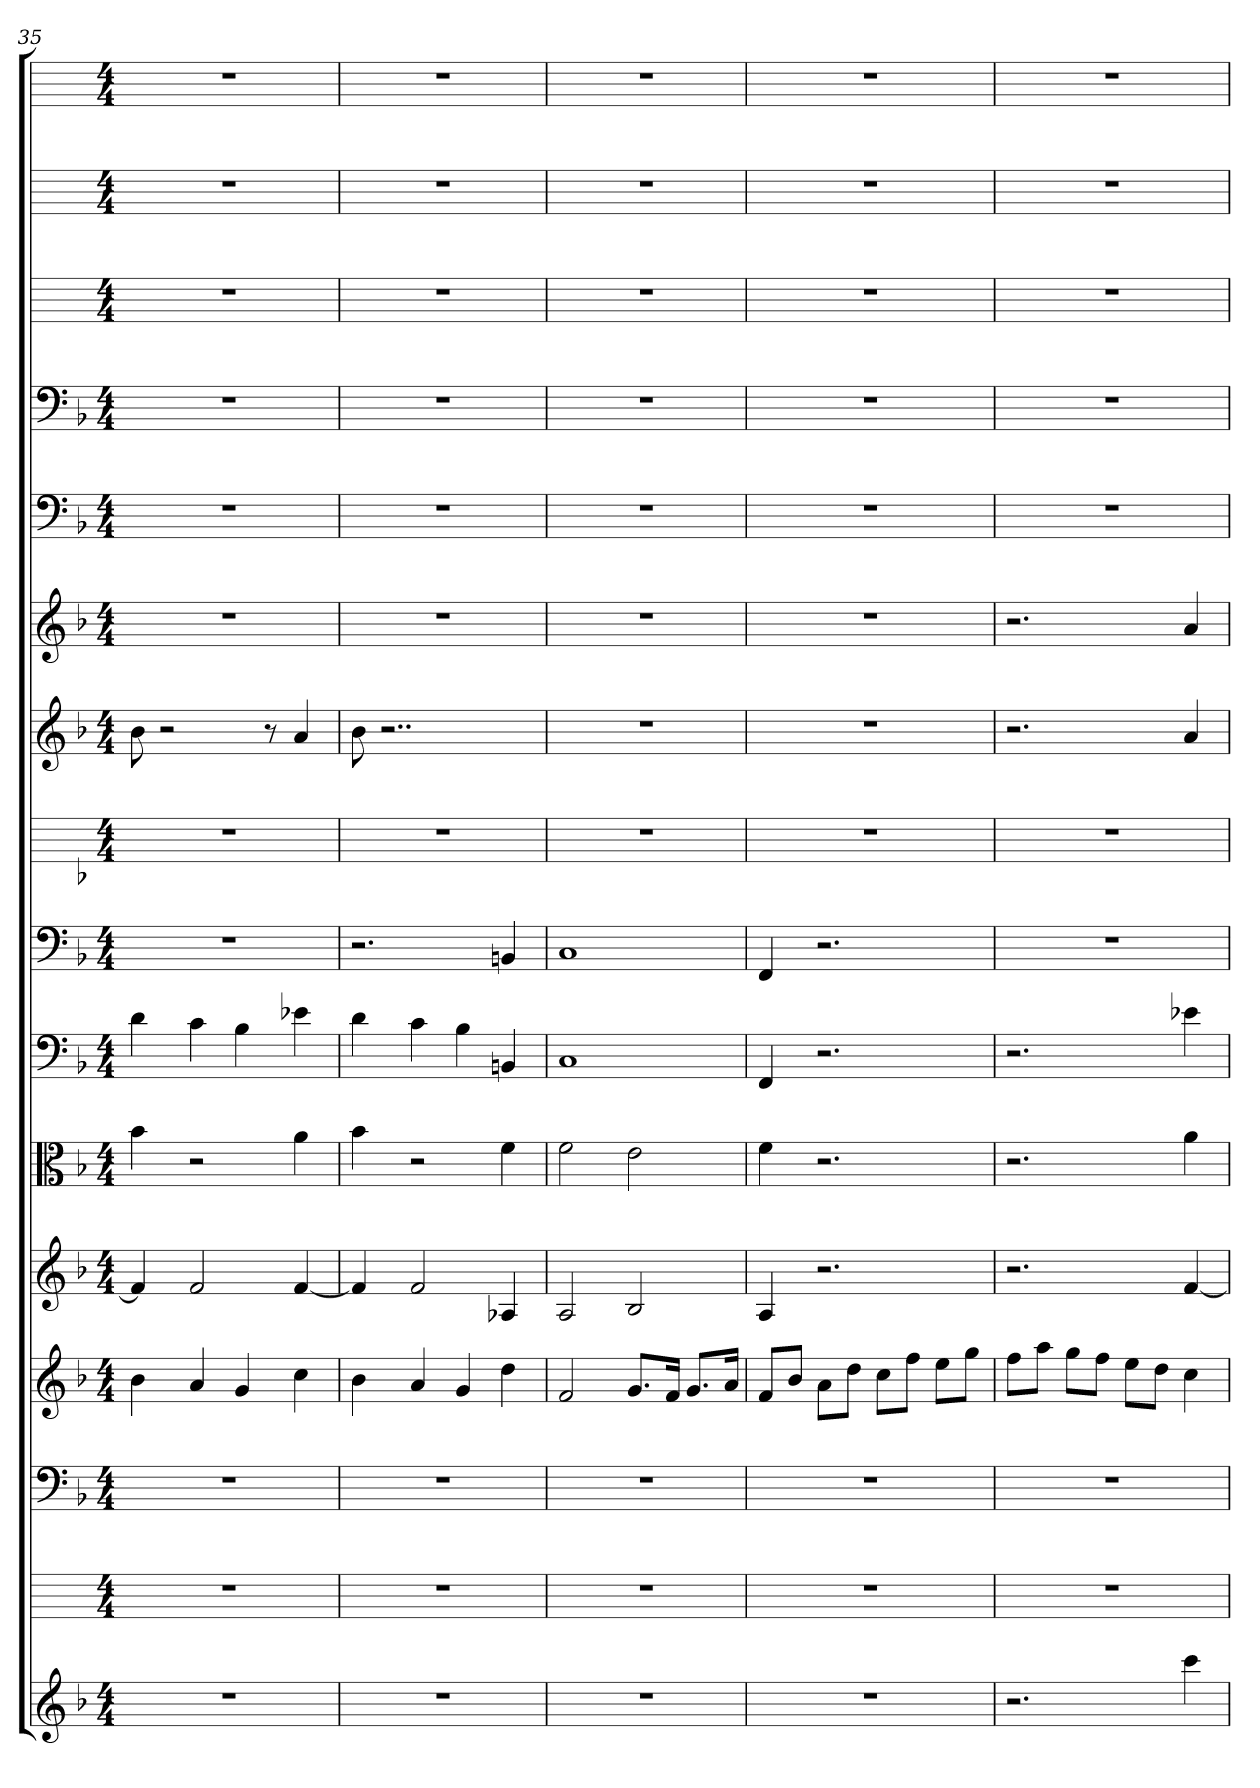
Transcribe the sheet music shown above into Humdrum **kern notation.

**kern	**kern	**kern	**kern	**kern	**kern	**kern	**kern	**kern	**kern	**kern	**kern	**kern	**kern	**kern	**kern
*part16	*part15	*part14	*part13	*part12	*part11	*part10	*part9	*part8	*part7	*part6	*part5	*part4	*part3	*part2	*part1
*staff16	*staff15	*staff14	*staff13	*staff12	*staff11	*staff10	*staff9	*staff8	*staff7	*staff6	*staff5	*staff4	*staff3	*staff2	*staff1
*	*	*clefF4	*	*	*clefC3	*clefF4	*clefF4	*	*	*	*clefF4	*clefF4	*	*	*
*k[b-]	*k[]	*k[b-]	*k[b-]	*k[b-]	*k[b-]	*k[b-]	*k[b-]	*k[b-]	*k[b-]	*k[b-]	*k[b-]	*k[b-]	*k[]	*k[]	*k[]
*M4/4	*M4/4	*M4/4	*M4/4	*M4/4	*M4/4	*M4/4	*M4/4	*M4/4	*M4/4	*M4/4	*M4/4	*M4/4	*M4/4	*M4/4	*M4/4
=35	=35	=35	=35	=35	=35	=35	=35	=35	=35	=35	=35	=35	=35	=35	=35
1r	1r	1r	4b-	4f]	4b-	4d	1r	1r	8b-	1r	1r	1r	1r	1r	1r
.	.	.	.	.	.	.	.	.	2r	.	.	.	.	.	.
.	.	.	4a	2f	2r	4c	.	.	.	.	.	.	.	.	.
.	.	.	4g	.	.	4B-	.	.	.	.	.	.	.	.	.
.	.	.	.	.	.	.	.	.	8r	.	.	.	.	.	.
.	.	.	4cc	[4f	4a	4e-X	.	.	4a	.	.	.	.	.	.
=36	=36	=36	=36	=36	=36	=36	=36	=36	=36	=36	=36	=36	=36	=36	=36
1r	1r	1r	4b-	4f]	4b-	4d	2.r	1r	8b-	1r	1r	1r	1r	1r	1r
.	.	.	.	.	.	.	.	.	2..r	.	.	.	.	.	.
.	.	.	4a	2f	2r	4c	.	.	.	.	.	.	.	.	.
.	.	.	4g	.	.	4B-	.	.	.	.	.	.	.	.	.
.	.	.	4dd	4A-X	4f	4BBn	4BBn	.	.	.	.	.	.	.	.
=37	=37	=37	=37	=37	=37	=37	=37	=37	=37	=37	=37	=37	=37	=37	=37
1r	1r	1r	2f	2A	2f	1C	1C	1r	1r	1r	1r	1r	1r	1r	1r
.	.	.	8.gL	2B-	2e	.	.	.	.	.	.	.	.	.	.
.	.	.	16fJk	.	.	.	.	.	.	.	.	.	.	.	.
.	.	.	8.gL	.	.	.	.	.	.	.	.	.	.	.	.
.	.	.	16aJk	.	.	.	.	.	.	.	.	.	.	.	.
=38	=38	=38	=38	=38	=38	=38	=38	=38	=38	=38	=38	=38	=38	=38	=38
1r	1r	1r	8fL	4A	4f	4FF	4FF	1r	1r	1r	1r	1r	1r	1r	1r
.	.	.	8b-J	.	.	.	.	.	.	.	.	.	.	.	.
.	.	.	8aL	2.r	2.r	2.r	2.r	.	.	.	.	.	.	.	.
.	.	.	8ddJ	.	.	.	.	.	.	.	.	.	.	.	.
.	.	.	8ccL	.	.	.	.	.	.	.	.	.	.	.	.
.	.	.	8ffJ	.	.	.	.	.	.	.	.	.	.	.	.
.	.	.	8eeL	.	.	.	.	.	.	.	.	.	.	.	.
.	.	.	8ggJ	.	.	.	.	.	.	.	.	.	.	.	.
=39	=39	=39	=39	=39	=39	=39	=39	=39	=39	=39	=39	=39	=39	=39	=39
2.r	1r	1r	8ffL	2.r	2.r	2.r	1r	1r	2.r	2.r	1r	1r	1r	1r	1r
.	.	.	8aaJ	.	.	.	.	.	.	.	.	.	.	.	.
.	.	.	8ggL	.	.	.	.	.	.	.	.	.	.	.	.
.	.	.	8ffJ	.	.	.	.	.	.	.	.	.	.	.	.
.	.	.	8eeL	.	.	.	.	.	.	.	.	.	.	.	.
.	.	.	8ddJ	.	.	.	.	.	.	.	.	.	.	.	.
4ccc	.	.	4cc	[4f	4a	4e-X	.	.	4a	4a	.	.	.	.	.
=	=	=	=	=	=	=	=	=	=	=	=	=	=	=	=
*-	*-	*-	*-	*-	*-	*-	*-	*-	*-	*-	*-	*-	*-	*-	*-
